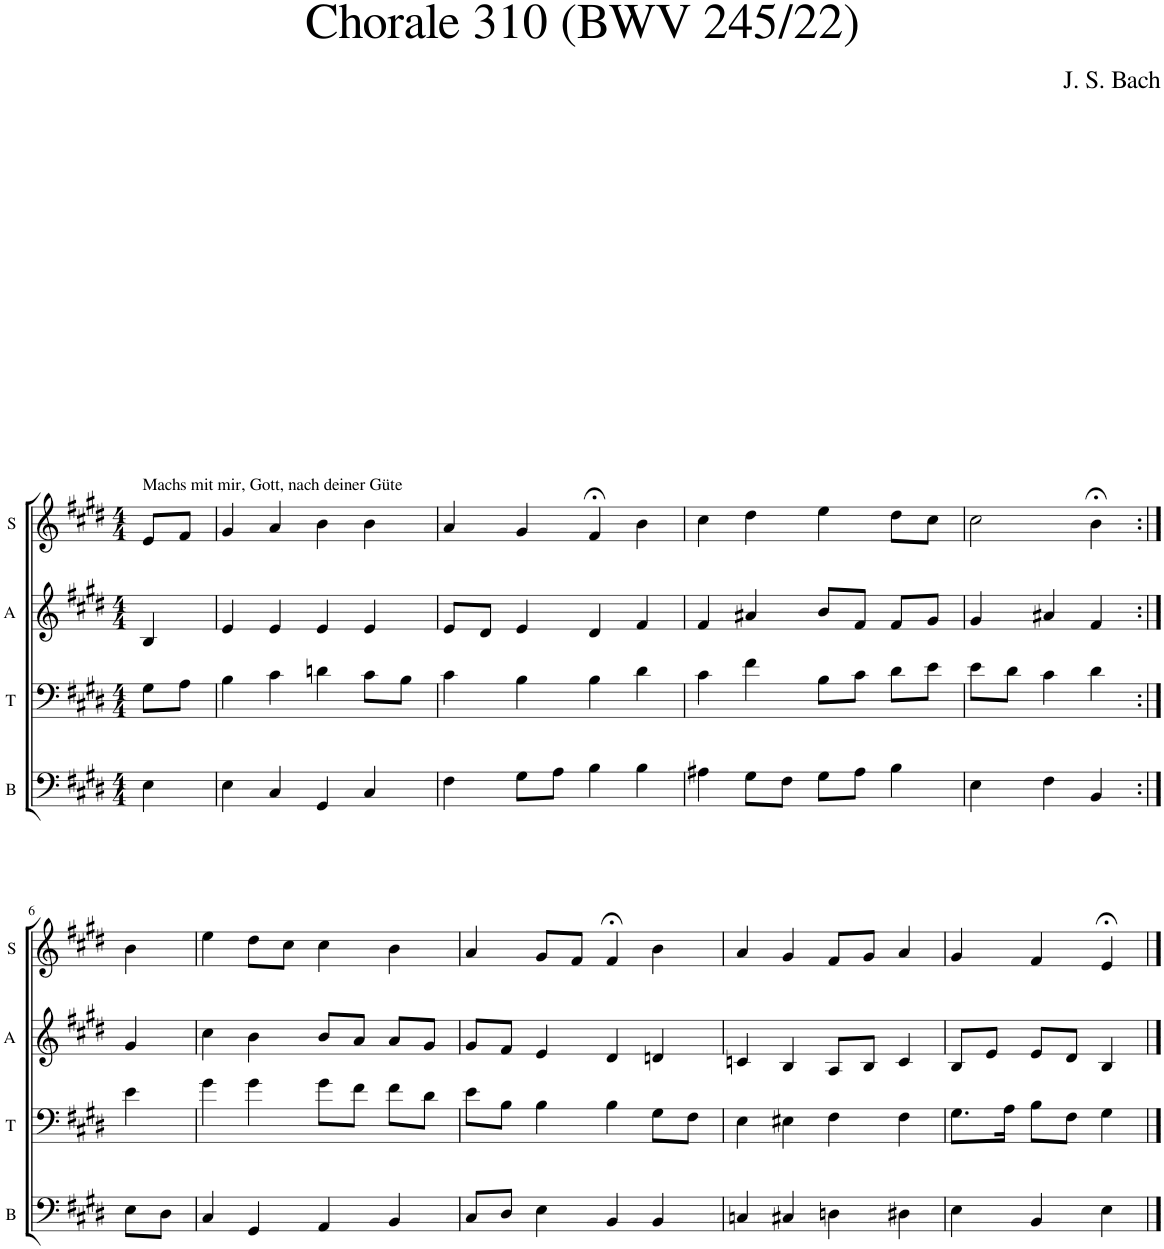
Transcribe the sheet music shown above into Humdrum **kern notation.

**kern	**kern	**kern	**kern
*part4	*part3	*part2	*part1
*staff4	*staff3	*staff2	*staff1
*I"B	*I"T	*I"A	*I"S
*I'B	*I'T	*I'A	*I'S
*clefF4	*clefF4	*clefG2	*clefG2
*k[f#c#g#d#]	*k[f#c#g#d#]	*k[f#c#g#d#]	*k[f#c#g#d#]
*M4/4	*M4/4	*M4/4	*M4/4
=1	=1	=1	=1
!	!	!	!LO:TX:a:t=Machs mit mir, Gott, nach deiner Güte
4E\	8G#\L	4B/	8e/L
.	8A\J	.	8f#/J
=2	=2	=2	=2
4E\	4B\	4e/	4g#/
4C#/	4c#\	4e/	4a/
4GG#/	4dn\	4e/	4b\
4C#/	8c#\L	4e/	4b\
.	8B\J	.	.
=3	=3	=3	=3
4F#\	4c#\	8e/L	4a/
.	.	8d#/J	.
8G#\L	4B\	4e/	4g#/
8A\J	.	.	.
4B\	4B\	4d#/	4f#;</
4B\	4d#\	4f#/	4b\
=4	=4	=4	=4
4A#X\	4c#\	4f#/	4cc#\
8G#\L	4f#\	4a#X/	4dd#\
8F#\J	.	.	.
8G#\L	8B\L	8b/L	4ee\
8A#\J	8c#\J	8f#/J	.
4B\	8d#\L	8f#/L	8dd#\L
.	8e\J	8g#/J	8cc#\J
=5	=5	=5	=5
4E\	8e\L	4g#/	2cc#\
.	8d#\J	.	.
4F#\	4c#\	4a#X/	.
4BB/	4d#\	4f#/	4b;<\
!!LO:LB:g=z
=6:|!	=6:|!	=6:|!	=6:|!
8E\L	4e\	4g#/	4b\
8D#\J	.	.	.
=7	=7	=7	=7
4C#/	4g#\	4cc#\	4ee\
4GG#/	4g#\	4b\	8dd#\L
.	.	.	8cc#\J
4AA/	8g#\L	8b/L	4cc#\
.	8f#\J	8a/J	.
4BB/	8f#\L	8a/L	4b\
.	8d#\J	8g#/J	.
=8	=8	=8	=8
8C#/L	8e\L	8g#/L	4a/
8D#/J	8B\J	8f#/J	.
4E\	4B\	4e/	8g#/L
.	.	.	8f#/J
4BB/	4B\	4d#/	4f#;</
4BB/	8G#\L	4dn/	4b\
.	8F#\J	.	.
=9	=9	=9	=9
4Cn/	4E\	4cn/	4a/
4C#X/	4E#X\	4B/	4g#/
4Dn\	4F#\	8A/L	8f#/L
.	.	8B/J	8g#/J
4D#X\	4F#\	4c/	4a/
=10	=10	=10	=10
4E\	8.G#\L	8B/L	4g#/
.	.	8e/J	.
.	16A\Jk	.	.
4BB/	8B\L	8e/L	4f#/
.	8F#\J	8d#/J	.
4E\	4G#\	4B/	4e;</
==	==	==	==
*-	*-	*-	*-
